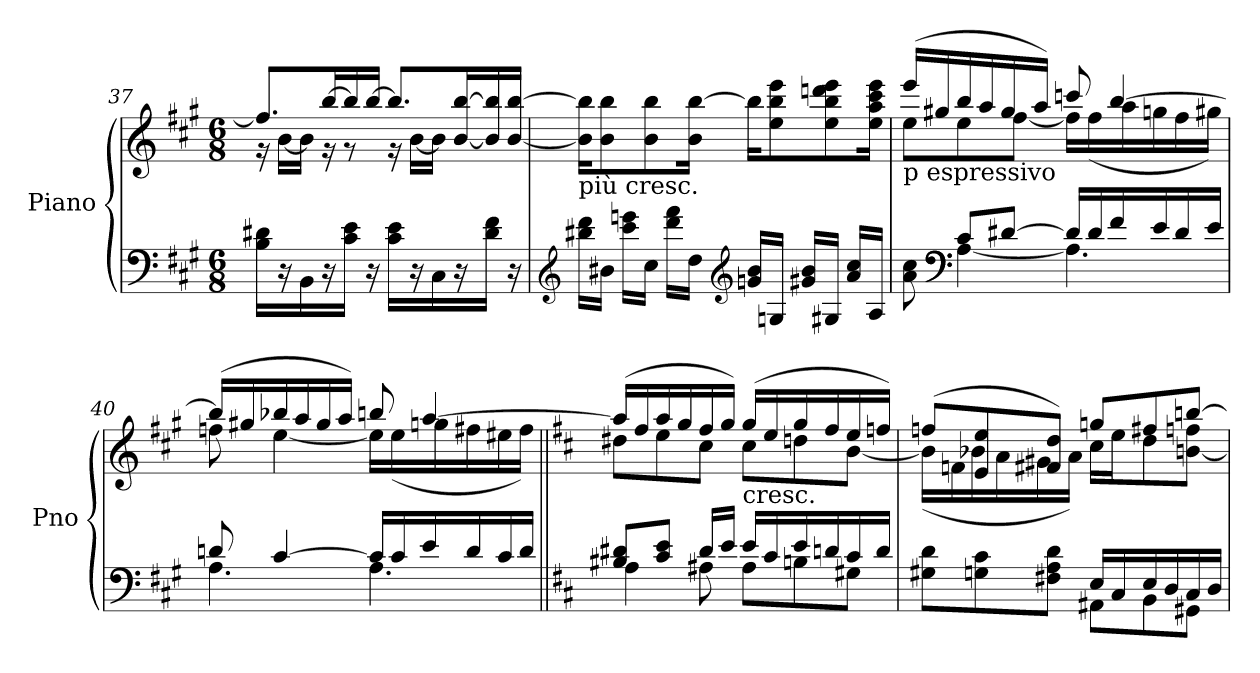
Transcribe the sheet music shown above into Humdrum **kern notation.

**kern	**kern
*part1	*part1
*staff2	*staff1
*I"Piano	*
*I'Pno	*
*clefF4	*clefG2
*k[f#c#g#]	*k[f#c#g#]
*A:	*A:
*M6/8	*M6/8
=37	=37
*^	*^
16ryy	16B\ 16d#X\LL	8.ff#/L]	16r
16r	16ryy	.	[16b\LL
16ryy	16BB\	.	16b\JJ]
16r	16ryy	[16bb/L	16r
16ryy	16c#\ 16e\JJ	16bb/]	8r
16r	16ryy	[16bb/JJ	.
16ryy	16c#\ 16e\LL	8.bb/L]	16r
16r	16ryy	.	[16b\LL
16ryy	16C#\	.	16b\JJ]
16r	16ryy	[16b/ [16bb/L	8.ryy
16ryy	16d#\ 16f#\JJ	16b/] 16bb/]	.
16r	16ryy	[16b/ [16bb/JJ	.
*	*	*v	*v
=38	=38	=38
!	!	!LO:TX:b:t=più cresc.
*v	*v	*
16d#X\ 16f#\LL	16b\] 16bb\]KL
16D#X\JJ	8b\ 8bb\
16e\ 16gn\LL	.
16E\JJ	8b\ 8bb\
16f#\ 16a\LL	.
16F#\JJ	16b\ [16bb\Jk
*clefG2	*
16gn/ 16b/LL	16bb\KL]
16Gn/JJ	8ee\ 8bb\ 8eee\
16g#X/ 16b/LL	.
16G#X/JJ	8ee\ 8bb\ 8dddn\ 8eee\
16a/ 16cc#/LL	.
16A/JJ	16ee\ 16aa\ 16ccc#\ 16eee\Jk
!!LO:PB:g=z
=39	=39
*^	*^
!	!	!LO:TX:b:t=p espressivo	!
8a\ 8cc#\	8ryy	(16eee/LL	8ee\L
.	.	16gg#X/	.
*clefF4	*	*	*
8c#/L	[4A\	16bb/	8ee\
.	.	16aa/	.
[8d#X/J	.	16gg#/	[8ff#\J
.	.	16aa/JJ)	.
16d#/LL]	4.A\]	8cccn/	16ff#\LL]
16d#/	.	.	(16ff#\
16f#/	.	[4bb/	16aa\
16e/	.	.	16ggn\
16d#/	.	.	16ff#\
16e/JJ	.	.	16gg#X\JJ)
=40	=40	=40	=40
8dn/	4.A\	(16bb/LL]	8ffn\
.	.	16gg#X/	.
[4c#/	.	16bb-X/	[4ee\
.	.	16aa/	.
.	.	16gg#/	.
.	.	16aa/JJ)	.
16c#/LL]	4.A\	8bbn/	16ee\LL]
16c#/	.	.	(16ee\
16e/	.	[4aa/	16ggn\
16d/	.	.	16ff#X\
16c#/	.	.	16ee#X\
16d/JJ	.	.	16ff#\JJ)
=41||	=41||	=41||	=41||
*k[f#c#]	*	*k[f#c#]	*
*D:	*	*D:	*
8B#X/ 8d#X/L	4A\	(16aa/LL]	8dd#X\L
.	.	16ff#/	.
8c#/ 8e/J	.	16aa/	8ee\
.	.	16gg/	.
16d#/LL	8A#X\	16ff#/	8cc#\J
16e/JJ	.	16gg/JJ)	.
!	!	!LO:TX:b:t=cresc.	!
16e/LL	8A#\L	(16gg/LL	8cc#\L
16c#/	.	16ee/	.
16e/	8Bn\	16gg/	8ddn\
16dn/	.	16ff#/	.
16c#/	8G#X\J	16ee/	[8b\J
16d/JJ	.	16ffn/JJ)	.
!!LO:LB:g=z	!!
=42	=42	=42	=42
8G#X\ 8d\L	4.ryy	(8ffn/L	(16b\LL]
.	.	.	16fn\
8Gn\ 8c#\	.	8e/ 8ee/	16b-X\
.	.	.	16a\
8F#X\ 8A\ 8d\J	.	8f#X/ 8dd/J)	16g#X\
.	.	.	16a\JJ)
16E/LL	8AA#X\L	8ggn/L	16cc#\LL
16C#/	.	.	16ee\J
16E/	8BB\	8ff#X/	8dd\
16D/	.	.	.
16C#/	8GG#X\J	[8bbn/J	[8bn\ 8ffn\J
16D/JJ	.	.	.
*v	*v	*	*
*	*v	*v
=	=
*-	*-
